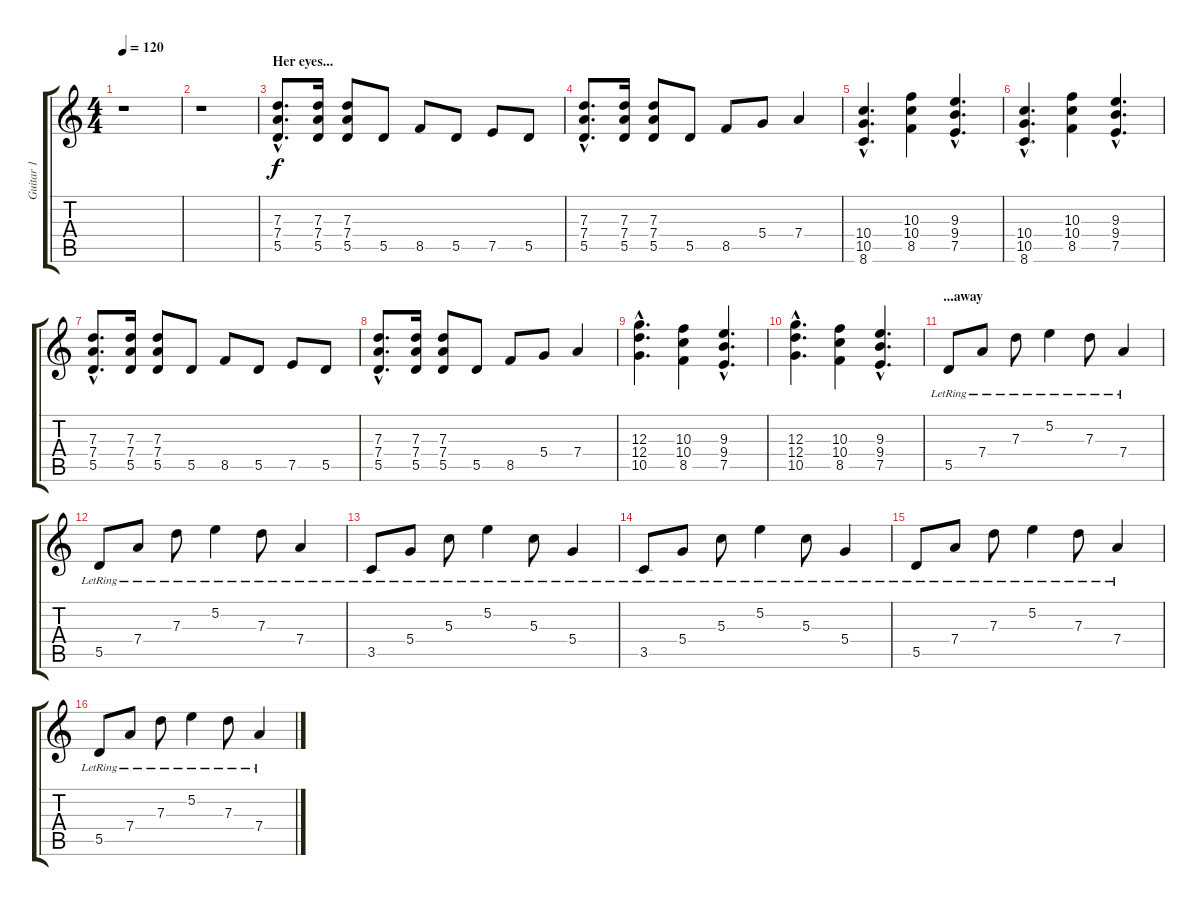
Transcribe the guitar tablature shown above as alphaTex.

\track ("Guitar 1" "Guitar 1") {instrument distortionguitar}
\staff {score tabs}
\tuning (E4 B3 G3 D3 A2 E2) {hide}
\ts (4 4)
\tempo 120
\clef g2
\ks c
r.1{dy f} |
r.1 |
\section ("" "Her eyes...")
(7.3{hac} 7.4{hac} 5.5{hac}).8{d} (7.3 7.4 5.5).16 (7.3 7.4 5.5).8 5.5.8 8.5.8 5.5.8 7.5.8 5.5.8 |
(7.3{hac} 7.4{hac} 5.5{hac}).8{d} (7.3 7.4 5.5).16 (7.3 7.4 5.5).8 5.5.8 8.5.8 5.4.8 7.4.4 |
(10.4{hac} 10.5{hac} 8.6{hac}).4{d} (10.3 10.4 8.5).4 (9.3{hac} 9.4{hac} 7.5{hac}).4{d} |
(10.4{hac} 10.5{hac} 8.6{hac}).4{d} (10.3 10.4 8.5).4 (9.3{hac} 9.4{hac} 7.5{hac}).4{d} |
(7.3{hac} 7.4{hac} 5.5{hac}).8{d} (7.3 7.4 5.5).16 (7.3 7.4 5.5).8 5.5.8 8.5.8 5.5.8 7.5.8 5.5.8 |
(7.3{hac} 7.4{hac} 5.5{hac}).8{d} (7.3 7.4 5.5).16 (7.3 7.4 5.5).8 5.5.8 8.5.8 5.4.8 7.4.4 |
(12.3{hac} 12.4{hac} 10.5{hac}).4{d} (10.3 10.4 8.5).4 (9.3{hac} 9.4{hac} 7.5{hac}).4{d} |
(12.3{hac} 12.4{hac} 10.5{hac}).4{d} (10.3 10.4 8.5).4 (9.3{hac} 9.4{hac} 7.5{hac}).4{d} |
\section ("" "...away")
5.5{lr}.8 7.4{lr}.8 7.3{lr}.8 5.2{lr}.4 7.3{lr}.8 7.4{lr}.4 |
5.5{lr}.8 7.4{lr}.8 7.3{lr}.8 5.2{lr}.4 7.3{lr}.8 7.4{lr}.4 |
3.5{lr}.8 5.4{lr}.8 5.3{lr}.8 5.2{lr}.4 5.3{lr}.8 5.4{lr}.4 |
3.5{lr}.8 5.4{lr}.8 5.3{lr}.8 5.2{lr}.4 5.3{lr}.8 5.4{lr}.4 |
5.5{lr}.8 7.4{lr}.8 7.3{lr}.8 5.2{lr}.4 7.3{lr}.8 7.4{lr}.4 |
5.5{lr}.8 7.4{lr}.8 7.3{lr}.8 5.2{lr}.4 7.3{lr}.8 7.4{lr}.4
